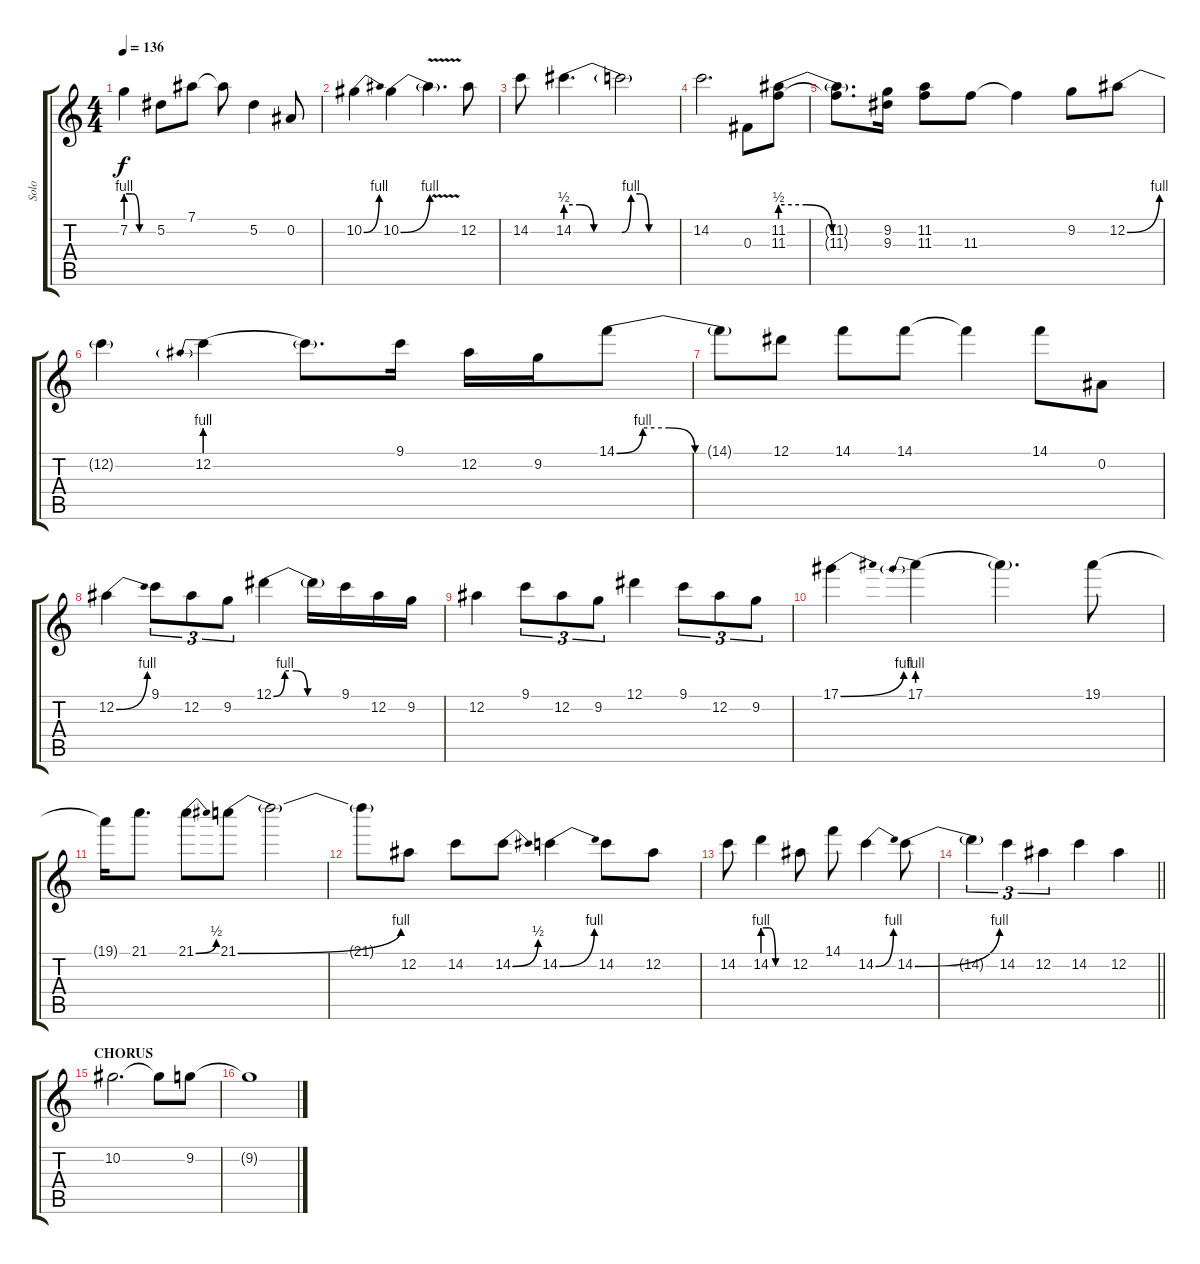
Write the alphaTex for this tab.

\track ("Solo" "Solo") {instrument overdrivenguitar}
\staff {score tabs}
\tuning (Eb4 Bb3 Gb3 Db3 Ab2 Eb2) {hide}
\ts (4 4)
\tempo 136
\clef g2
\ks c
7.2{be (custom 0 4 15 4 30 0 60 0)}.4{dy f} 5.2.8 7.1.8 7.1{t}.8 5.2.4 0.2.8 |
10.2{be (bend 0 0 60 4)}.4 10.2{be (bend 0 0 60 4)}.4 10.2{v t}.4{d} 12.2.8 |
14.2.8 14.2{be (custom 0 2 15 2 30 0 60 0)}.4{d} 14.2{be (custom 0 0 10 4 20 4 30 0 60 0) t}.2 |
14.2.2{d} 0.3.8 (11.2{be (custom 0 2 15 2 30 0 60 0)} 11.3).8 |
(11.2{t} 11.3{t}).8{d} (9.2 9.3).16 (11.2 11.3).8 11.3.8 11.3{t}.4 9.2.8 12.2{be (bend 0 0 60 4)}.8 |
12.2{t}.4 12.2{be (prebend 0 4 60 4)}.4 12.2{t}.8{d} 9.1.16 12.2.16 9.2.16 14.1{be (custom 0 0 10 4 20 4 30 0 60 0)}.8 |
14.1{t}.8 12.1.8 14.1.8 14.1.8 14.1{t}.4 14.1.8 0.2.8 |
12.2{be (bend 0 0 60 4)}.4 9.1.8{tu (3 2)} 12.2.8{tu (3 2)} 9.2.8{tu (3 2)} 12.1{be (custom 0 0 10 4 20 4 30 0 60 0)}.4 12.1{t}.16 9.1.16 12.2.16 9.2.16 |
12.2.4 9.1.8{tu (3 2)} 12.2.8{tu (3 2)} 9.2.8{tu (3 2)} 12.1.4 9.1.8{tu (3 2)} 12.2.8{tu (3 2)} 9.2.8{tu (3 2)} |
17.1{be (bend 0 0 60 4)}.4 17.1{be (prebend 0 4 60 4)}.4 17.1{t}.4{d} 19.1.8 |
19.1{t}.16 21.1.8{d} 21.1{be (bend 0 0 60 2)}.8 21.1{be (bend 0 0 60 4)}.8 21.1{t}.2 |
21.1{t}.8 12.2.8 14.2.8 14.2{be (bend 0 0 60 2)}.8 14.2{be (bend 0 0 60 4)}.4 14.2.8 12.2.8 |
14.2.8 14.2{be (custom 0 4 15 4 30 0 60 0)}.4 12.2.8 14.1.8 14.2{be (bend 0 0 60 4)}.4 14.2{be (bend 0 0 60 4)}.8 |
\barLineRight lightlight
14.2{t}.4{tu (3 2)} 14.2.4{tu (3 2)} 12.2.4{tu (3 2)} 14.2.4 12.2.4 |
\section ("" "CHORUS")
10.2.2{d} 10.2{t}.8 9.2.8 |
9.2{t}.1
